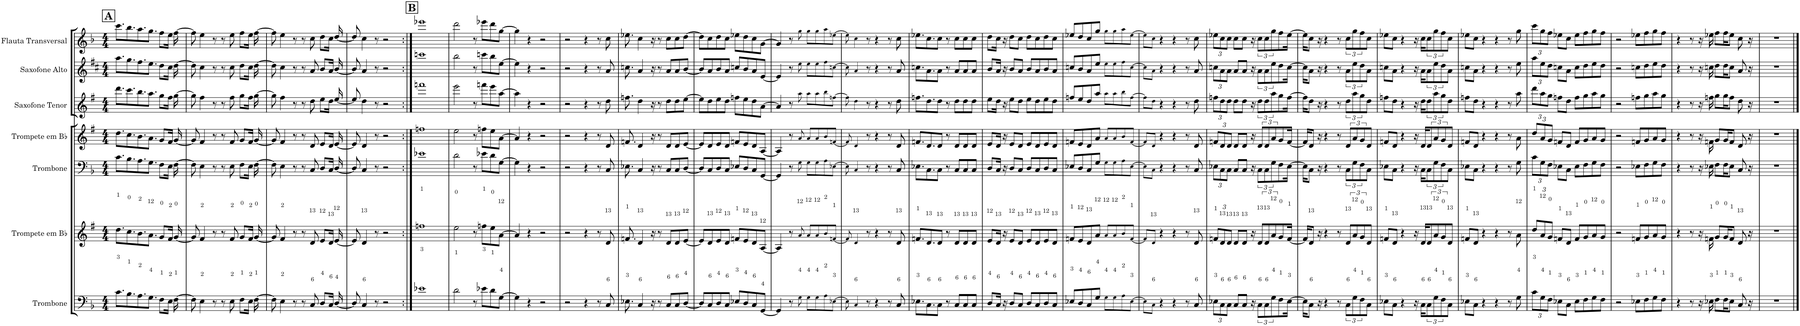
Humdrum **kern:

**kern	**kern	**kern	**kern	**kern	**kern	**kern
*part7	*part6	*part5	*part4	*part3	*part2	*part1
*staff7	*staff6	*staff5	*staff4	*staff3	*staff2	*staff1
*I"Trombone	*I"Trompete em Bb	*I"Trombone	*I"Trompete em Bb	*I"Saxofone Tenor	*I"Saxofone Alto	*I"Flauta Transversal
*I'Tbn.	*I'Tpt. em Bb	*I'Tbn.	*I'Tpt. em Bb	*I'Sax. Tn.	*	*I'Fl.
*clefF4	*clefG2	*clefF4	*clefG2	*clefG2	*clefG2	*clefG2
*	*Trd1c2	*	*Trd1c2	*Trd8c14	*Trd5c9	*
*k[b-]	*k[f#]	*k[b-]	*k[f#]	*k[f#]	*k[f#c#]	*k[b-]
*M4/4	*M4/4	*M4/4	*M4/4	*M4/4	*M4/4	*M4/4
!!LO:REH:place=s1:a:B:cj:fs=14:t=A
=1	=1	=1	=1	=1	=1	=1
8.c\L	8.dd\L	8.c\L	8.dd\L	8.ddd\L	8.aa\L	8.ccc\L
8.B-\	8.cc\	8.B-\	8.cc\	8.ccc\	8.gg\	8.bb-\
8.A\	8.b\	8.A\	8.b\	8.bb\	8.ff#\	8.aa\
8.G\J	8.a\J	8.G\J	8.a\J	8.aa\J	8.ee\J	8.gg\J
8F\L	8g/L	8F\L	8g/L	8gg\L	8dd\L	8ff\L
16E\Jk	16f#/Jk	16E\Jk	16f#/Jk	16ff#\Jk	16cc#\Jk	16ee\Jk
[16F\	[16g/	[16F\	[16g/	[16gg\	[16dd\	[16ff\
=2	=2	=2	=2	=2	=2	=2
8F\]	8g/]	8F\]	8g/]	8gg\]	8dd\]	8ff\]
4E\	4f#/	4E\	4f#/	4ff#\	4cc#\	4ee\
8r	8r	8r	8r	8r	8r	8r
8r	8r	8r	8r	8r	8r	8r
8E\	8f#/	8E\	8f#/	8ff#\	8cc#\	8ee\
8F\L	8g/L	8F\L	8g/L	8gg\L	8dd\L	8ff\L
16E\Jk	16f#/Jk	16E\Jk	16f#/Jk	16ff#\Jk	16cc#\Jk	16ee\Jk
[16F\	[16g/	[16F\	[16g/	[16gg\	[16dd\	[16ff\
=3	=3	=3	=3	=3	=3	=3
8F\]	8g/]	8F\]	8g/]	8gg\]	8dd\]	8ff\]
4E\	4f#/	4E\	4f#/	4ff#\	4cc#\	4ee\
8r	8r	8r	8r	8r	8r	8r
8r	8r	8r	8r	8r	8r	8r
8C/	8d/	8C/	8d/	8dd\	8a/	8cc\
8D/L	8e/L	8D/L	8e/L	8ee\L	8b/L	8dd\L
16C/Jk	16d/Jk	16C/Jk	16d/Jk	16dd\Jk	16a/Jk	16cc\Jk
[16D/	[16e/	[16D/	[16e/	[16ee/	[16b/	[16dd/
=4	=4	=4	=4	=4	=4	=4
8D/]	8e/]	8D/]	8e/]	8ee/]	8b/]	8dd/]
4C/	4d/	4C/	4d/	4dd\	4a/	4cc\
8r	8r	8r	8r	8r	8r	8r
2r	2r	2r	2r	2r	2r	2r
!!LO:REH:place=s1:a:B:cj:fs=14:t=B
=5:|!	=5:|!	=5:|!	=5:|!	=5:|!	=5:|!	=5:|!
1e-X	1ffn	1e-X	1ffn	1fffn	1cccn	1eee-X
=6	=6	=6	=6	=6	=6	=6
2d\	2ee\	2d\	2ee\	2eee\	2bb\	2ddd\
8r	8r	8r	8r	8r	8r	8r
8e-X\L	8ffn\L	8e-X\L	8ffn\L	8fffn\L	8cccn\L	8eee-X\L
8d\	8ee\	8d\	8ee\	8eee\	8bb\	8ddd\
[8G\J	[8a\J	[8G\J	[8a\J	[8aa\J	[8ee\J	[8gg\J
=7	=7	=7	=7	=7	=7	=7
4G\]	4a/]	4G\]	4a/]	4aa\]	4ee\]	4gg\]
4r	4r	4r	4r	4r	4r	4r
2r	2r	2r	2r	2r	2r	2r
=8	=8	=8	=8	=8	=8	=8
2r	2r	2r	2r	2r	2r	2r
4r	4r	4r	4r	4r	4r	4r
8r	8r	8r	8r	8r	8r	8r
8C/	8d/	8C/	8d/	8dd\	8a/	8cc\
=9	=9	=9	=9	=9	=9	=9
8.E-X\	8.fn/	8.E-X\	8.fn/	8.ffn\	8.ccn\	8.ee-X\
4C/	4d/	4C/	4d/	4dd\	4a/	4cc\
16r	16r	16r	16r	16r	16r	16r
8r	8r	8r	8r	8r	8r	8r
8C/L	8d/L	8C/L	8d/L	8dd\L	8a/L	8cc\L
8C/	8d/	8C/	8d/	8dd\	8a/	8cc\
[8D/J	[8e/J	[8D/J	[8e/J	[8ee\J	[8b/J	[8dd\J
=10	=10	=10	=10	=10	=10	=10
8D/L]	8e/L]	8D/L]	8e/L]	8ee\L]	8b/L]	8dd\L]
8C/	8d/	8C/	8d/	8dd\	8a/	8cc\
8D/	8e/	8D/	8e/	8ee\	8b/	8dd\
8C/J	8d/J	8C/J	8d/J	8dd\J	8a/J	8cc\J
8E-X/L	8fn/L	8E-X/L	8fn/L	8ffn\L	8ccn/L	8ee-X\L
8D/	8e/	8D/	8e/	8ee\	8b/	8dd\
8C/	8d/	8C/	8d/	8dd\	8a/	8cc\
[8GG/J	[8A/J	[8GG/J	[8A/J	[8a\J	[8e/J	[8g\J
=11	=11	=11	=11	=11	=11	=11
4GG/]	4A/]	4GG/]	4A/]	4a/]	4e/]	4g/]
8r	8r	8r	8r	8r	8r	8r
8G!\	8a!/	8G!\	8a!/	8aa!\	8ee!\	8gg!\
8G!\L	8a!/L	8G!\L	8a!/L	8aa!\L	8ee!\L	8gg!\L
8G!\	8a!/	8G!\	8a!/	8aa!\	8ee!\	8gg!\
8A!\	8b!/	8A!\	8b!/	8bb!\	8ff#!\	8aa!\
[8E-X!\J	[8fn!/J	[8E-X!\J	[8fn!/J	[8ffn!\J	[8ccn!\J	[8ee-X!\J
=12	=12	=12	=12	=12	=12	=12
8E-!\]	8f!/]	8E-!\]	8f!/]	8ff!\]	8cc!\]	8ee-!\]
4C!/	4d!/	4C!/	4d!/	4dd!\	4a!/	4cc!\
8r	8r	8r	8r	8r	8r	8r
4r	4r	4r	4r	4r	4r	4r
8r	8r	8r	8r	8r	8r	8r
8C/	8d/	8C/	8d/	8dd\	8a/	8cc\
=13	=13	=13	=13	=13	=13	=13
8.E-X\L	8.fn/L	8.E-X\L	8.fn/L	8.ffn\L	8.ccn\L	8.ee-X\L
8.C\	8.d/	8.C\	8.d/	8.dd\	8.a\	8.cc\
8C\J	8d/J	8C\J	8d/J	8dd\J	8a\J	8cc\J
8r	8r	8r	8r	8r	8r	8r
8C/L	8d/L	8C/L	8d/L	8dd\L	8a/L	8cc\L
8C/	8d/	8C/	8d/	8dd\	8a/	8cc\
8C/J	8d/J	8C/J	8d/J	8dd\J	8a/J	8cc\J
=14	=14	=14	=14	=14	=14	=14
8D/L	8e/L	8D/L	8e/L	8ee\L	8b/L	8dd\L
16C/Jk	16d/Jk	16C/Jk	16d/Jk	16dd\Jk	16a/Jk	16cc\Jk
16r	16r	16r	16r	16r	16r	16r
8D/L	8e/L	8D/L	8e/L	8ee\L	8b/L	8dd\L
8C/J	8d/J	8C/J	8d/J	8dd\J	8a/J	8cc\J
8D/L	8e/L	8D/L	8e/L	8ee\L	8b/L	8dd\L
8C/	8d/	8C/	8d/	8dd\	8a/	8cc\
8D/	8e/	8D/	8e/	8ee\	8b/	8dd\
8C/J	8d/J	8C/J	8d/J	8dd\J	8a/J	8cc\J
=15	=15	=15	=15	=15	=15	=15
8E-X/L	8fn/L	8E-X/L	8fn/L	8ffn/L	8ccn/L	8ee-X/L
8D/	8e/	8D/	8e/	8ee/	8b/	8dd/
8C/	8d/	8C/	8d/	8dd/	8a/	8cc/
8G/J	8a/J	8G/J	8a/J	8aa/J	8ee/J	8gg/J
8G!\L	8a!/L	8G!\L	8a!/L	8aa!\L	8ee!\L	8gg!\L
8G!\	8a!/	8G!\	8a!/	8aa!\	8ee!\	8gg!\
8A!\	8b!/	8A!\	8b!/	8bb!\	8ff#!\	8aa!\
[8E-!\J	[8f!/J	[8E-!\J	[8f!/J	[8ff!\J	[8cc!\J	[8ee-!\J
=16	=16	=16	=16	=16	=16	=16
8E-!\L]	8f!/L]	8E-!\L]	8f!/L]	8ff!\L]	8cc!\L]	8ee-!\L]
8C!\J	8d!/J	8C!\J	8d!/J	8dd!\J	8a!\J	8cc!\J
4r	4r	4r	4r	4r	4r	4r
4r	4r	4r	4r	4r	4r	4r
8r	8r	8r	8r	8r	8r	8r
8C/	8d/	8C/	8d/	8dd\	8a/	8cc\
=17	=17	=17	=17	=17	=17	=17
*Xbrackettup	*Xbrackettup	*Xbrackettup	*Xbrackettup	*Xbrackettup	*Xbrackettup	*Xbrackettup
12E-X\L	12fn/L	12E-X\L	12fn/L	12ffn\L	12ccn\L	12ee-X\L
12C\	12d/	12C\	12d/	12dd\	12a\	12cc\
12C\J	12d/J	12C\J	12d/J	12dd\J	12a\J	12cc\J
8C/L	8d/L	8C/L	8d/L	8dd\L	8a/L	8cc\L
8C/J	8d/J	8C/J	8d/J	8dd\J	8a/J	8cc\J
16r	16r	16r	16r	16r	16r	16r
*brackettup	*brackettup	*brackettup	*brackettup	*brackettup	*brackettup	*brackettup
12C\L	12d/L	12C\L	12d/L	12dd\L	12a\L	12cc\L
12C\	12d/	12C\	12d/	12dd\	12a\	12cc\
12G\	12a/	12G\	12a/	12aa\	12ee\	12gg\
8F\	8g/	8F\	8g/	8gg\	8dd\	8ff\
[16E-\Jk	[16f/Jk	[16E-\Jk	[16f/Jk	[16ff\Jk	[16cc\Jk	[16ee-\Jk
=18	=18	=18	=18	=18	=18	=18
16E-\KL]	16f/KL]	16E-\KL]	16f/KL]	16ff\KL]	16cc\KL]	16ee-\KL]
8C\J	8d/J	8C\J	8d/J	8dd\J	8a\J	8cc\J
16r	16r	16r	16r	16r	16r	16r
4r	4r	4r	4r	4r	4r	4r
8r	8r	8r	8r	8r	8r	8r
12C\L	12d/L	12C\L	12d/L	12dd\L	12a\L	12cc\L
12G\	12a/	12G\	12a/	12aa\	12ee\	12gg\
12F\	12g/	12F\	12g/	12gg\	12dd\	12ff\
8C\J	8d/J	8C\J	8d/J	8dd\J	8a\J	8cc\J
=19	=19	=19	=19	=19	=19	=19
8E-X\L	8fn/L	8E-X\L	8fn/L	8ffn\L	8ccn\L	8ee-X\L
8C\J	8d/J	8C\J	8d/J	8dd\J	8a\J	8cc\J
4r	4r	4r	4r	4r	4r	4r
16r	16r	16r	16r	16r	16r	16r
16C\KL	16d/KL	16C\KL	16d/KL	16dd\KL	16a\KL	16cc\KL
12C\	12d/	12C\	12d/	12dd\	12a\	12cc\
12G\	12a/	12G\	12a/	12aa\	12ee\	12gg\
12F\	12g/	12F\	12g/	12gg\	12dd\	12ff\
8C\J	8d/J	8C\J	8d/J	8dd\J	8a\J	8cc\J
=20	=20	=20	=20	=20	=20	=20
8E-X\L	8fn/L	8E-X\L	8fn/L	8ffn\L	8ccn\L	8ee-X\L
8C\J	8d/J	8C\J	8d/J	8dd\J	8a\J	8cc\J
4r	4r	4r	4r	4r	4r	4r
4r	4r	4r	4r	4r	4r	4r
8r	8r	8r	8r	8r	8r	8r
8G\	8a\	8G\	8a\	8aa\	8ee\	8gg\
=21	=21	=21	=21	=21	=21	=21
*Xbrackettup	*Xbrackettup	*Xbrackettup	*Xbrackettup	*Xbrackettup	*Xbrackettup	*Xbrackettup
12c\L	12dd/L	12c\L	12dd/L	12ddd\L	12aa\L	12ccc\L
12G\	12a/	12G\	12a/	12aa\	12ee\	12gg\
12F\J	12g/J	12F\J	12g/J	12gg\J	12dd\J	12ff\J
8E-X\L	8fn/L	8E-X\L	8fn/L	8ffn\L	8ccn\L	8ee-X\L
8C\J	8d/J	8C\J	8d/J	8dd\J	8a\J	8cc\J
8E-\L	8f/L	8E-\L	8f/L	8ff\L	8cc\L	8ee-\L
8F\	8g/	8F\	8g/	8gg\	8dd\	8ff\
8G\	8a/	8G\	8a/	8aa\	8ee\	8gg\
8F\J	8g/J	8F\J	8g/J	8gg\J	8dd\J	8ff\J
=22	=22	=22	=22	=22	=22	=22
2r	2r	2r	2r	2r	2r	2r
8E-X\L	8fn/L	8E-X\L	8fn/L	8ffn\L	8ccn\L	8ee-X\L
8F\	8g/	8F\	8g/	8gg\	8dd\	8ff\
8G\	8a/	8G\	8a/	8aa\	8ee\	8gg\
8F\J	8g/J	8F\J	8g/J	8gg\J	8dd\J	8ff\J
=23	=23	=23	=23	=23	=23	=23
4r	4r	4r	4r	4r	4r	4r
8r	8r	8r	8r	8r	8r	8r
16r	16r	16r	16r	16r	16r	16r
16E-X\	16fn\	16E-X\	16fn\	16ffn\	16ccn\	16ee-X\
8F\L	8g/L	8F\L	8g/L	8gg\L	8dd\L	8ff\L
16F\K	16g/K	16F\K	16g/K	16gg\K	16dd\K	16ff\K
8E-\J	8f/J	8E-\J	8f/J	8ff\J	8cc\J	8ee-\J
8C/	8d/	8C/	8d/	8dd\	8a/	8cc\
16r	16r	16r	16r	16r	16r	16r
=24	=24	=24	=24	=24	=24	=24
1r	1r	1r	1r	1r	1r	1r
==	==	==	==	==	==	==
*-	*-	*-	*-	*-	*-	*-
